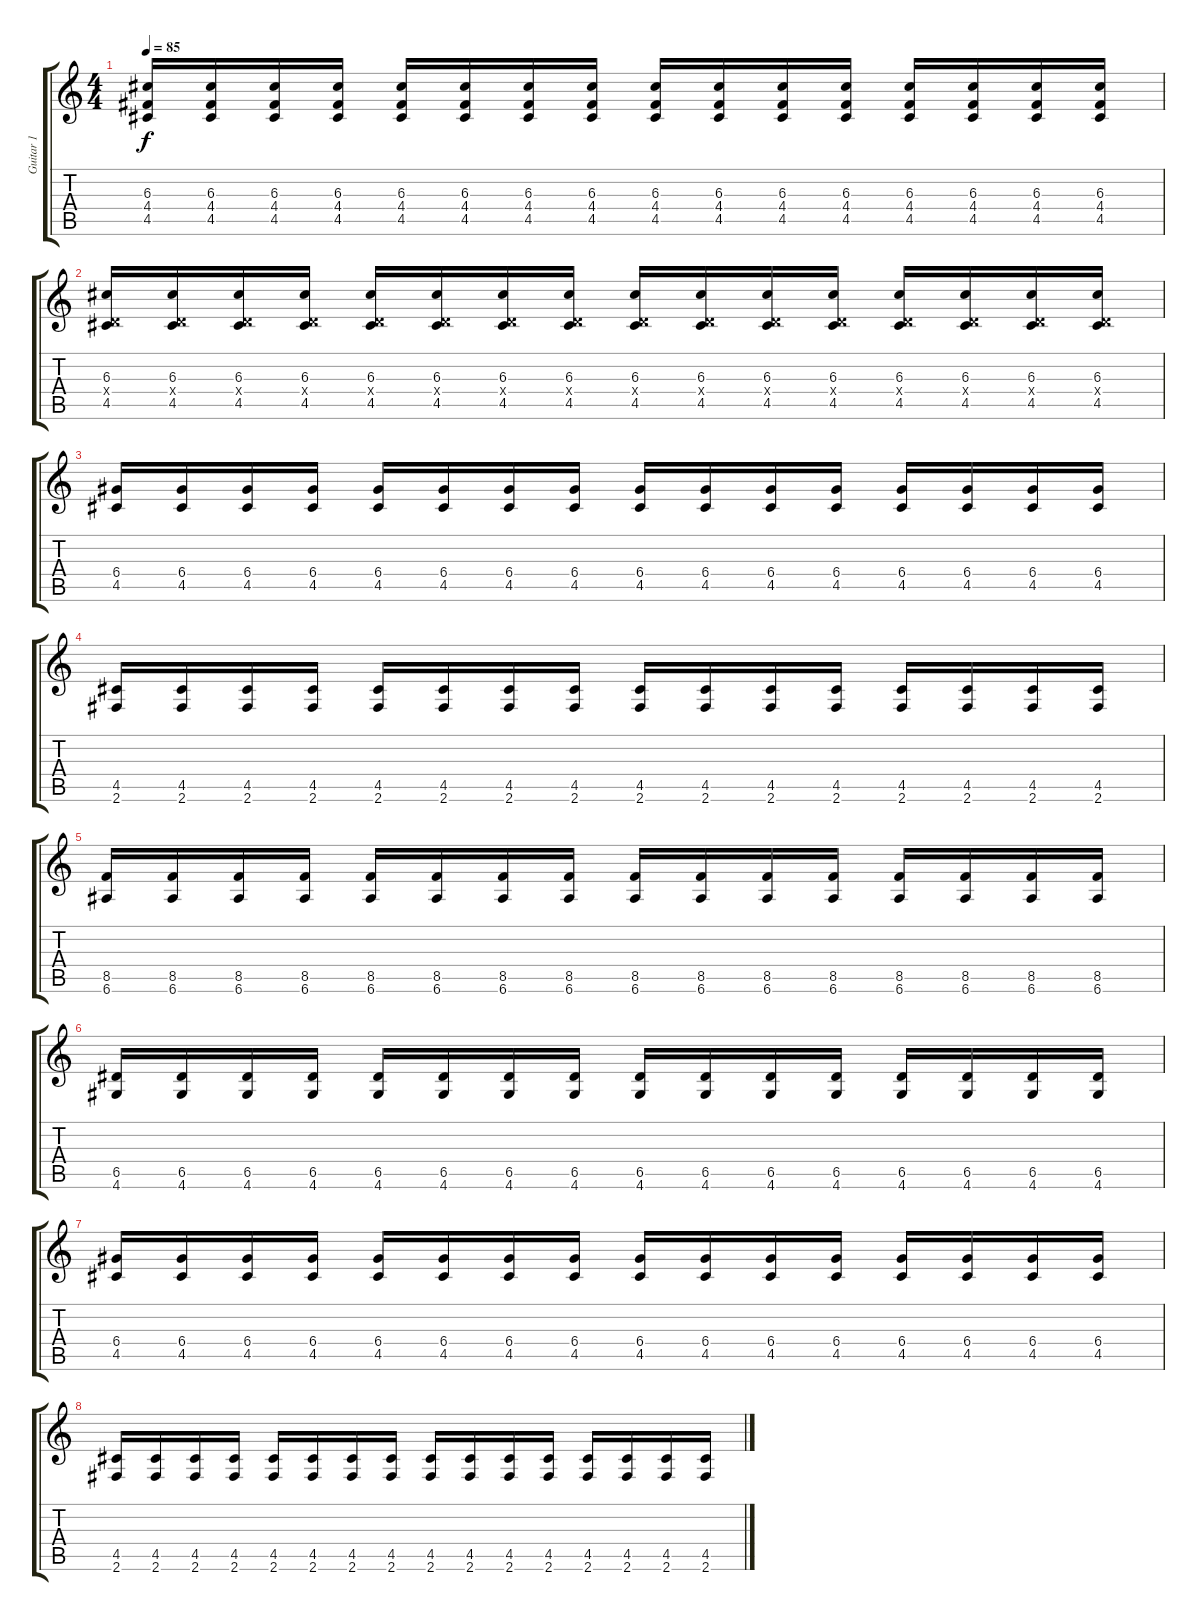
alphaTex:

\track ("Guitar 1" "Guitar 1") {instrument distortionguitar}
\staff {score tabs}
\tuning (E4 B3 G3 D3 A2 E2) {hide}
\ts (4 4)
\tempo 85
\clef g2
\ks c
(6.3 4.4 4.5).16{dy f} (6.3 4.4 4.5).16 (6.3 4.4 4.5).16 (6.3 4.4 4.5).16 (6.3 4.4 4.5).16 (6.3 4.4 4.5).16 (6.3 4.4 4.5).16 (6.3 4.4 4.5).16 (6.3 4.4 4.5).16 (6.3 4.4 4.5).16 (6.3 4.4 4.5).16 (6.3 4.4 4.5).16 (6.3 4.4 4.5).16 (6.3 4.4 4.5).16 (6.3 4.4 4.5).16 (6.3 4.4 4.5).16 |
(6.3 0.4{x} 4.5).16 (6.3 0.4{x} 4.5).16 (6.3 0.4{x} 4.5).16 (6.3 0.4{x} 4.5).16 (6.3 0.4{x} 4.5).16 (6.3 0.4{x} 4.5).16 (6.3 0.4{x} 4.5).16 (6.3 0.4{x} 4.5).16 (6.3 0.4{x} 4.5).16 (6.3 0.4{x} 4.5).16 (6.3 0.4{x} 4.5).16 (6.3 0.4{x} 4.5).16 (6.3 0.4{x} 4.5).16 (6.3 0.4{x} 4.5).16 (6.3 0.4{x} 4.5).16 (6.3 0.4{x} 4.5).16 |
(6.4 4.5).16 (6.4 4.5).16 (6.4 4.5).16 (6.4 4.5).16 (6.4 4.5).16 (6.4 4.5).16 (6.4 4.5).16 (6.4 4.5).16 (6.4 4.5).16 (6.4 4.5).16 (6.4 4.5).16 (6.4 4.5).16 (6.4 4.5).16 (6.4 4.5).16 (6.4 4.5).16 (6.4 4.5).16 |
(4.5 2.6).16 (4.5 2.6).16 (4.5 2.6).16 (4.5 2.6).16 (4.5 2.6).16 (4.5 2.6).16 (4.5 2.6).16 (4.5 2.6).16 (4.5 2.6).16 (4.5 2.6).16 (4.5 2.6).16 (4.5 2.6).16 (4.5 2.6).16 (4.5 2.6).16 (4.5 2.6).16 (4.5 2.6).16 |
(8.5 6.6).16 (8.5 6.6).16 (8.5 6.6).16 (8.5 6.6).16 (8.5 6.6).16 (8.5 6.6).16 (8.5 6.6).16 (8.5 6.6).16 (8.5 6.6).16 (8.5 6.6).16 (8.5 6.6).16 (8.5 6.6).16 (8.5 6.6).16 (8.5 6.6).16 (8.5 6.6).16 (8.5 6.6).16 |
(6.5 4.6).16 (6.5 4.6).16 (6.5 4.6).16 (6.5 4.6).16 (6.5 4.6).16 (6.5 4.6).16 (6.5 4.6).16 (6.5 4.6).16 (6.5 4.6).16 (6.5 4.6).16 (6.5 4.6).16 (6.5 4.6).16 (6.5 4.6).16 (6.5 4.6).16 (6.5 4.6).16 (6.5 4.6).16 |
(6.4 4.5).16 (6.4 4.5).16 (6.4 4.5).16 (6.4 4.5).16 (6.4 4.5).16 (6.4 4.5).16 (6.4 4.5).16 (6.4 4.5).16 (6.4 4.5).16 (6.4 4.5).16 (6.4 4.5).16 (6.4 4.5).16 (6.4 4.5).16 (6.4 4.5).16 (6.4 4.5).16 (6.4 4.5).16 |
(4.5 2.6).16 (4.5 2.6).16 (4.5 2.6).16 (4.5 2.6).16 (4.5 2.6).16 (4.5 2.6).16 (4.5 2.6).16 (4.5 2.6).16 (4.5 2.6).16 (4.5 2.6).16 (4.5 2.6).16 (4.5 2.6).16 (4.5 2.6).16 (4.5 2.6).16 (4.5 2.6).16 (4.5 2.6).16
